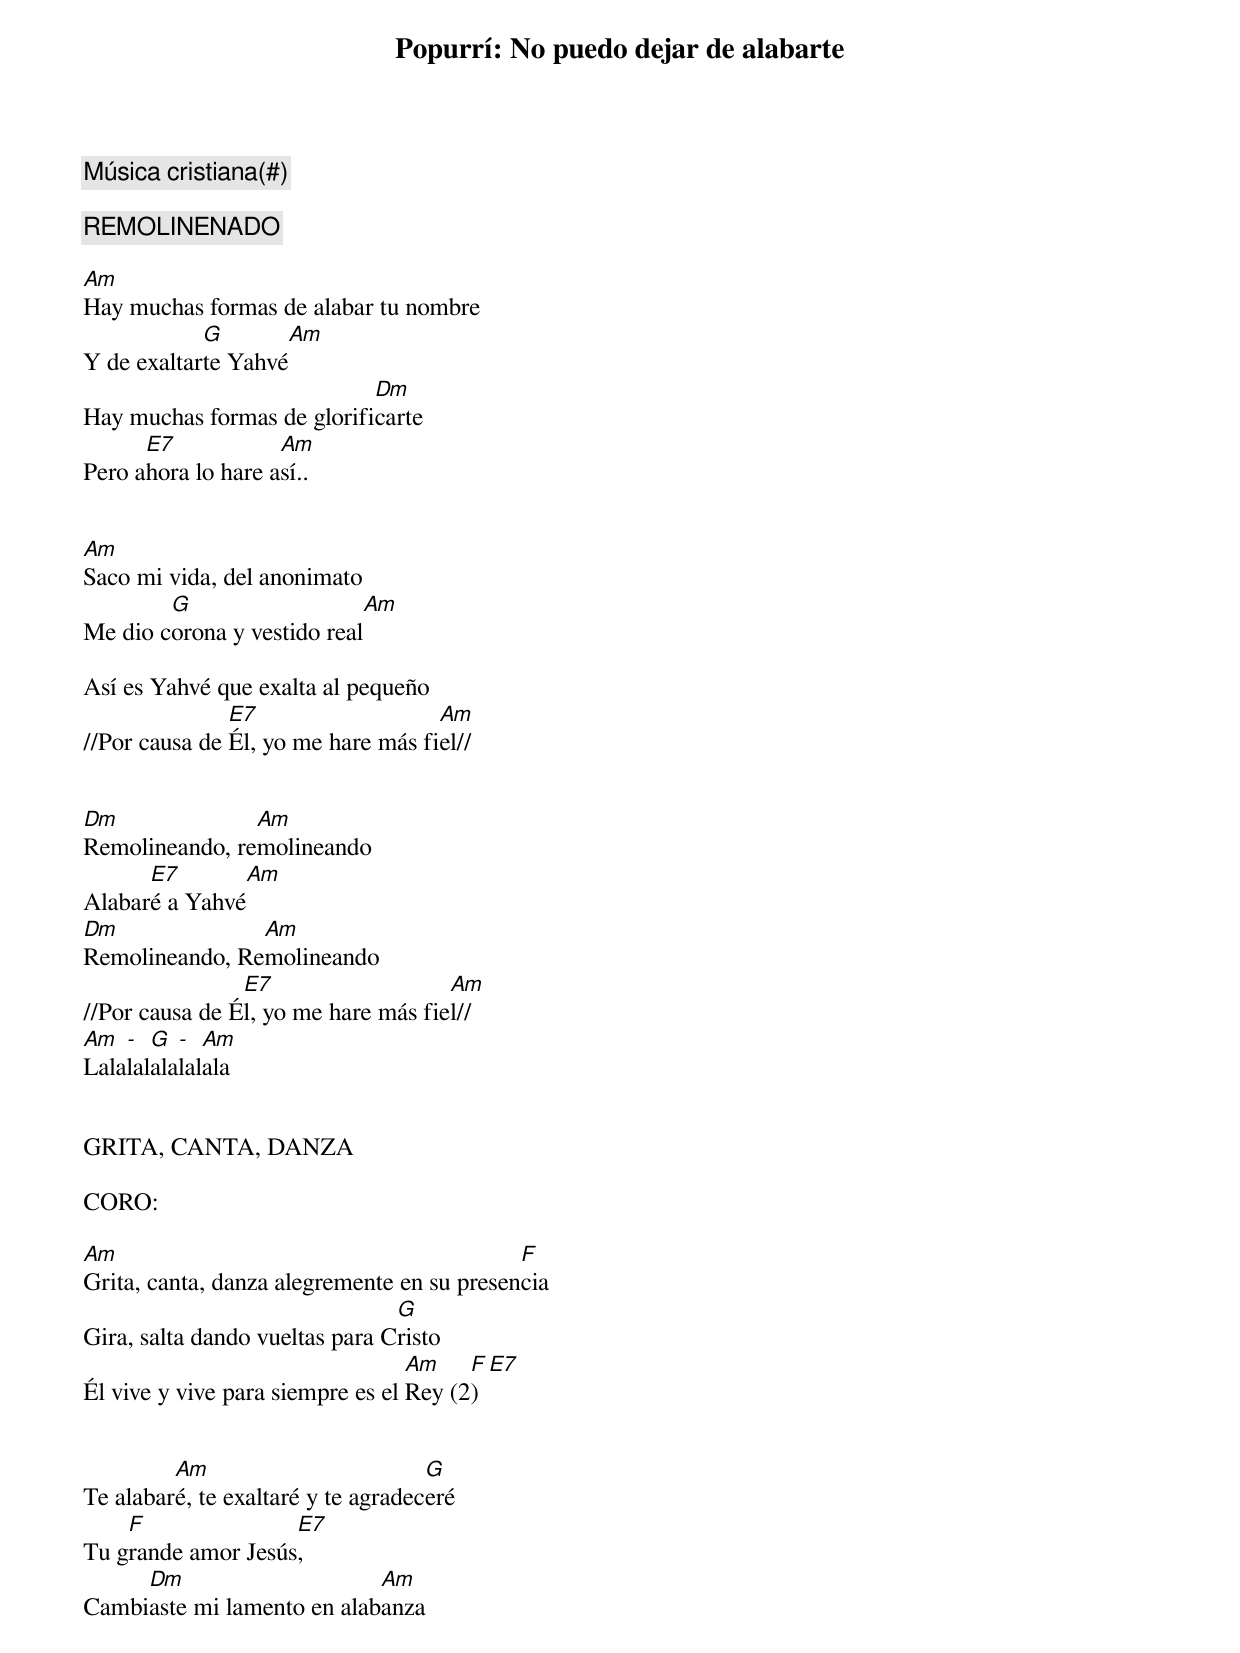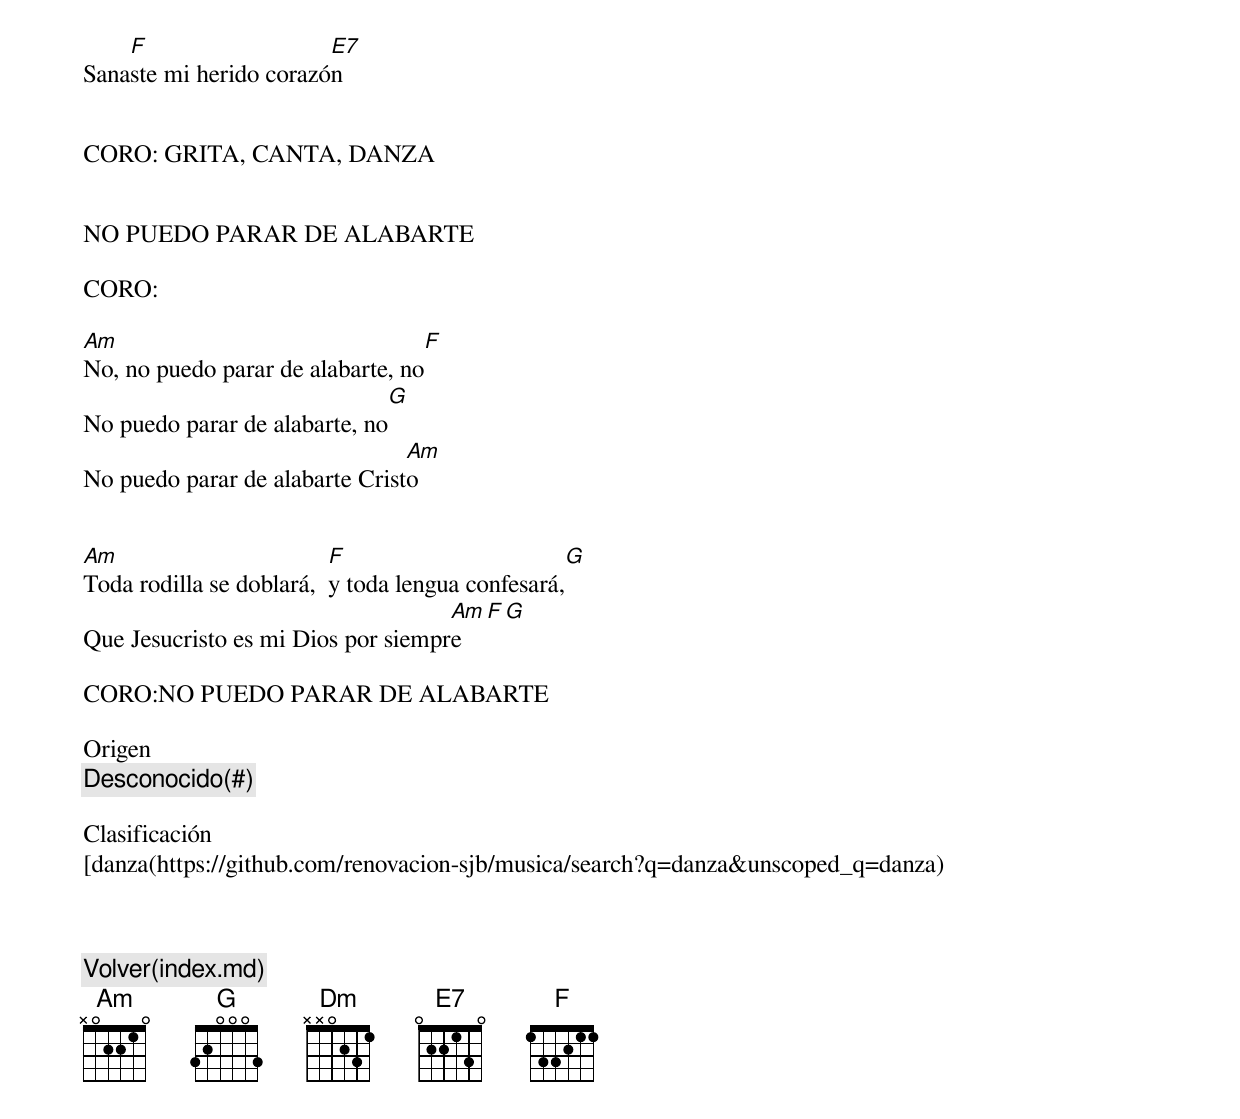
Popurrí: No puedo dejar de alabarte
[Música cristiana](#)

REMOLINENADO

Am
Hay muchas formas de alabar tu nombre
            G       Am
Y de exaltarte Yahvé
                            Dm
Hay muchas formas de glorificarte
      E7            Am
Pero ahora lo hare así..


Am
Saco mi vida, del anonimato
        G                   Am
Me dio corona y vestido real

Así es Yahvé que exalta al pequeño
               E7                   Am
//Por causa de Él, yo me hare más fiel//


Dm              Am
Remolineando, remolineando
      E7       Am
Alabaré a Yahvé
Dm              Am
Remolineando, Remolineando
                E7                   Am
//Por causa de Él, yo me hare más fiel//
Am  -  G  -  Am
Lalalalalalalala


GRITA, CANTA, DANZA

CORO:

Am                                          F
Grita, canta, danza alegremente en su presencia
                                G
Gira, salta dando vueltas para Cristo
                                  Am    F  E7
Él vive y vive para siempre es el Rey (2)


         Am                         G
Te alabaré, te exaltaré y te agradeceré
    F               E7
Tu grande amor Jesús,
     Dm                     Am
Cambiaste mi lamento en alabanza
    F                   E7
Sanaste mi herido corazón


CORO: GRITA, CANTA, DANZA


NO PUEDO PARAR DE ALABARTE

CORO:

Am                                  F
No, no puedo parar de alabarte, no
                                G
No puedo parar de alabarte, no
                                Am
No puedo parar de alabarte Cristo


Am                        F                         G
Toda rodilla se doblará,  y toda lengua confesará,
                                    Am  F  G
Que Jesucristo es mi Dios por siempre

CORO:NO PUEDO PARAR DE ALABARTE

Origen
[Desconocido](#)

Clasificación
[danza(https://github.com/renovacion-sjb/musica/search?q=danza&unscoped_q=danza)



[Volver](index.md)
